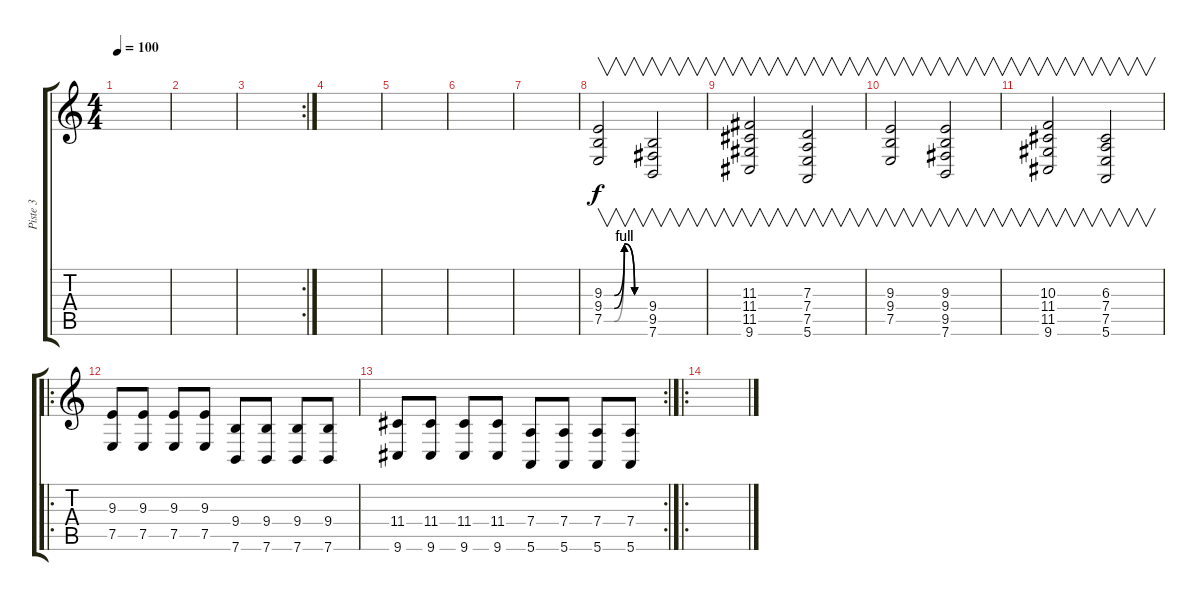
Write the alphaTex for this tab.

\track ("Piste 3" "Piste 3") {instrument fx4atmosphere}
\staff {score tabs}
\tuning (E4 B3 G3 D3 A2 E2) {hide}
\ts (4 4)
\tempo 100
\clef g2
\ks c
|
|
\rc 2
|
|
|
|
|
(9.3{be (custom 0 0 15 0 30 4 45 0 60 0)} 9.4{be (custom 0 0 15 0 30 4 45 0 60 0)} 7.5{be (custom 0 0 15 0 30 4 45 0 60 0)}).2{v} (9.4 9.5 7.6).2{v} |
(11.3 11.4 11.5 9.6).2{v} (7.3 7.4 7.5 5.6).2{v} |
(9.3 9.4 7.5).2{v} (9.3 9.4 9.5 7.6).2{v} |
(10.3 11.4 11.5 9.6).2{v} (6.3 7.4 7.5 5.6).2{v} |
\ro
(9.3 7.5).8 (9.3 7.5).8 (9.3 7.5).8 (9.3 7.5).8 (9.4 7.6).8 (9.4 7.6).8 (9.4 7.6).8 (9.4 7.6).8 |
\rc 2
(11.4 9.6).8 (11.4 9.6).8 (11.4 9.6).8 (11.4 9.6).8 (7.4 5.6).8 (7.4 5.6).8 (7.4 5.6).8 (7.4 5.6).8 |
\ro
